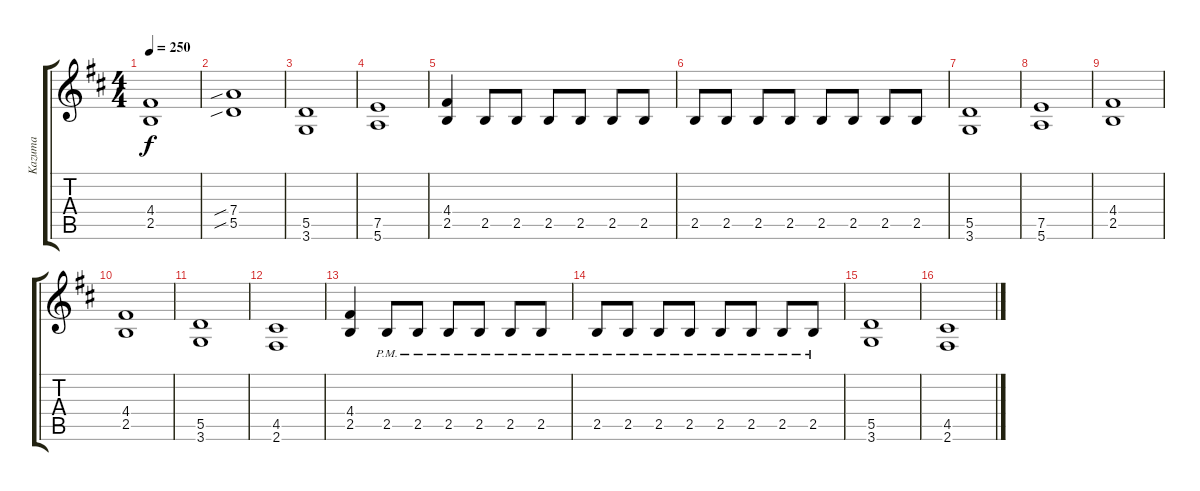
\track ("Kazuma" "Kazuma") {instrument distortionguitar}
\staff {score tabs}
\tuning (E4 B3 G3 D3 A2 E2) {hide}
\ts (4 4)
\tempo 250
\clef g2
\ks d
(4.4 2.5).1{dy f} |
(7.4{sib} 5.5{sib}).1 |
(5.5 3.6).1 |
(7.5 5.6).1 |
(4.4 2.5).4 2.5.8 2.5.8 2.5.8 2.5.8 2.5.8 2.5.8 |
2.5.8 2.5.8 2.5.8 2.5.8 2.5.8 2.5.8 2.5.8 2.5.8 |
(5.5 3.6).1 |
(7.5 5.6).1 |
(4.4 2.5).1 |
(4.4 2.5).1 |
(5.5 3.6).1 |
(4.5 2.6).1 |
(4.4 2.5).4 2.5{pm}.8 2.5{pm}.8 2.5{pm}.8 2.5{pm}.8 2.5{pm}.8 2.5{pm}.8 |
2.5{pm}.8 2.5{pm}.8 2.5{pm}.8 2.5{pm}.8 2.5{pm}.8 2.5{pm}.8 2.5{pm}.8 2.5{pm}.8 |
(5.5 3.6).1 |
(4.5 2.6).1
